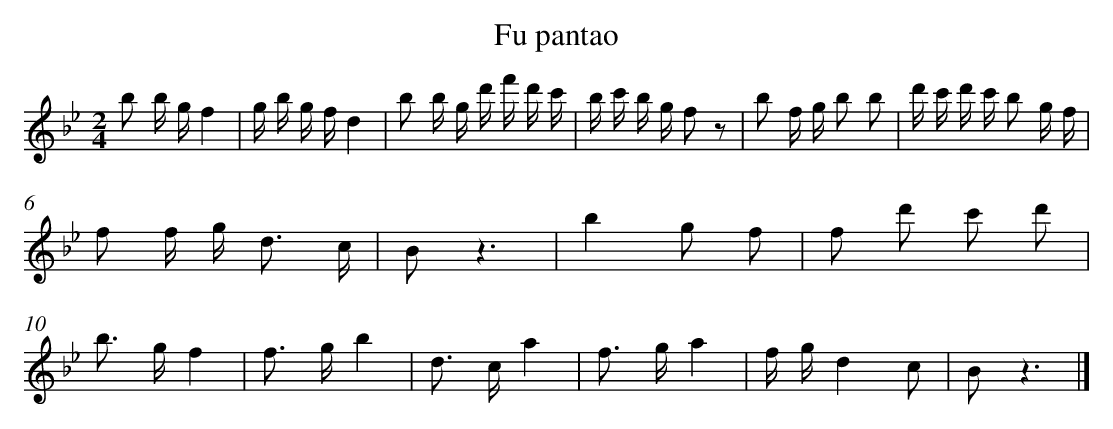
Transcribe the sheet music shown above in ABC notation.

X:1
T: Fu pantao
L: 1/16
M: 2/4
K: Bb
b2 b gf4 [I:setbarnb 1]|
g b g fd4 |
b2 b g d' f' d' c' |
b c' b g f2 z2 |
b2 f g b2 b2 |
d' c' d' c' b2 g f |
f2 f g2< d2 c |
B2z6 |
b4g2 f2 |
f2 d'2 c'2 d'2 |
b2> g2f4 |
f2> g2b4 |
d2> c2a4 |
f2> g2a4 |
f gd4c2 |
B2z6 |]
